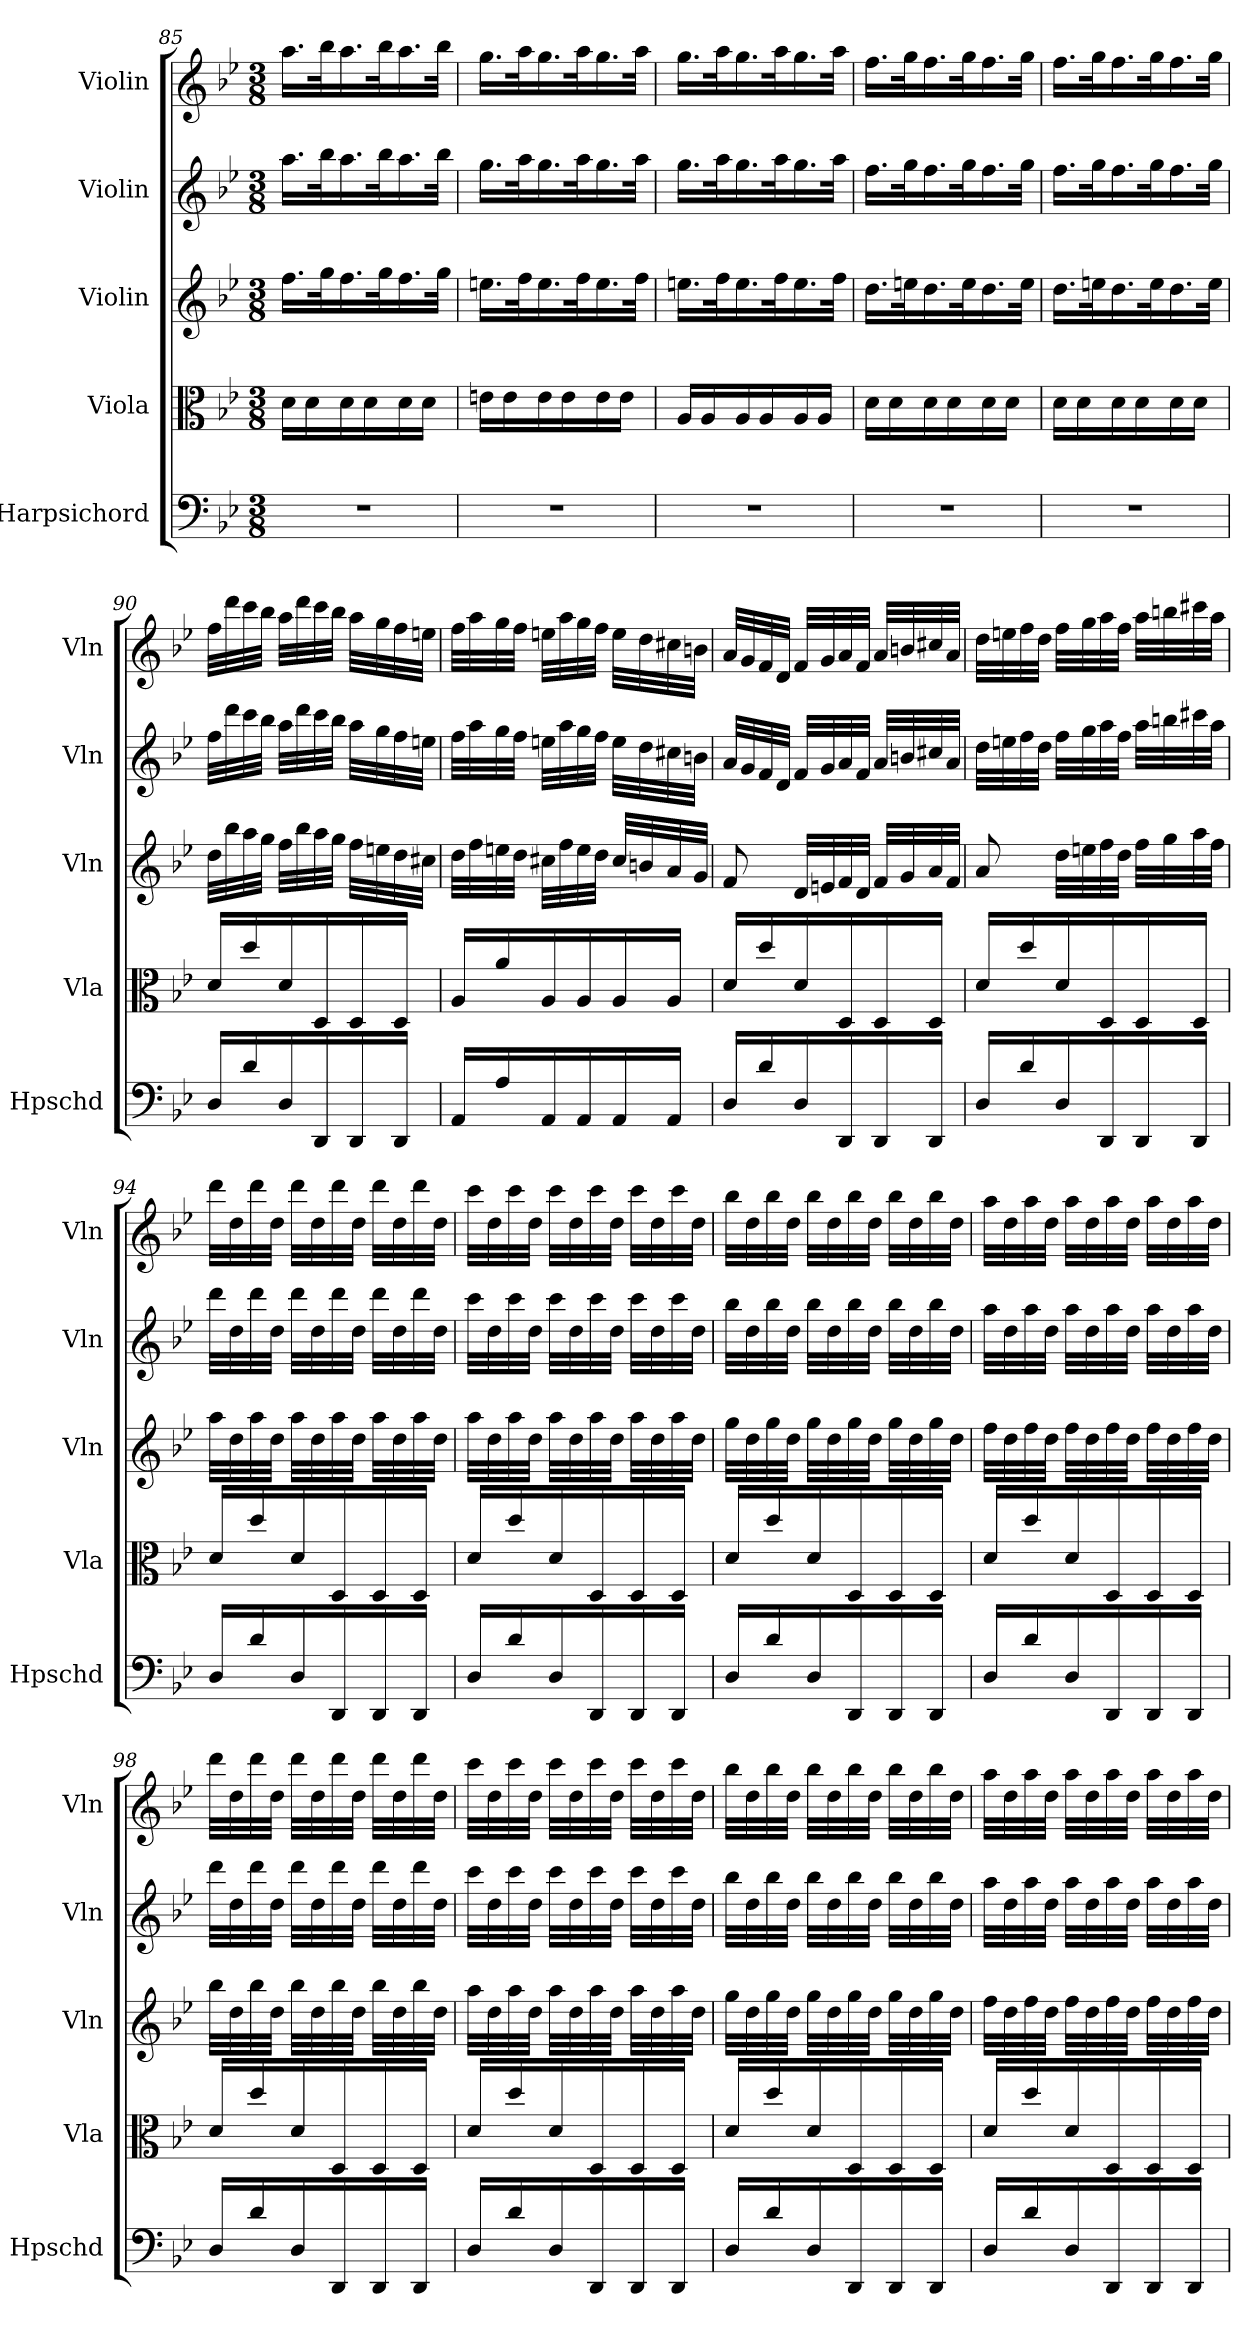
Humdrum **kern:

**kern	**kern	**kern	**kern	**kern
*part5	*part4	*part3	*part2	*part1
*staff5	*staff4	*staff3	*staff2	*staff1
*I"Harpsichord	*I"Viola	*I"Violin	*I"Violin	*I"Violin
*I'Hpschd	*I'Vla	*I'Vln	*I'Vln	*I'Vln
*clefF4	*clefC3	*clefG2	*clefG2	*clefG2
*k[b-e-]	*k[b-e-]	*k[b-e-]	*k[b-e-]	*k[b-e-]
*g:	*g:	*g:	*g:	*g:
*M3/8	*M3/8	*M3/8	*M3/8	*M3/8
=85	=85	=85	=85	=85
4.r	16d\LL	16.ff\LL	16.aa\LL	16.aa\LL
.	16d\	.	.	.
.	.	32gg\K	32bb-\K	32bb-\K
.	16d\	16.ff\	16.aa\	16.aa\
.	16d\	.	.	.
.	.	32gg\K	32bb-\K	32bb-\K
.	16d\	16.ff\	16.aa\	16.aa\
.	16d\JJ	.	.	.
.	.	32gg\JJk	32bb-\JJk	32bb-\JJk
=86	=86	=86	=86	=86
4.r	16en\LL	16.een\LL	16.gg\LL	16.gg\LL
.	16e\	.	.	.
.	.	32ff\K	32aa\K	32aa\K
.	16e\	16.ee\	16.gg\	16.gg\
.	16e\	.	.	.
.	.	32ff\K	32aa\K	32aa\K
.	16e\	16.ee\	16.gg\	16.gg\
.	16e\JJ	.	.	.
.	.	32ff\JJk	32aa\JJk	32aa\JJk
=87	=87	=87	=87	=87
4.r	16A/LL	16.een\LL	16.gg\LL	16.gg\LL
.	16A/	.	.	.
.	.	32ff\K	32aa\K	32aa\K
.	16A/	16.ee\	16.gg\	16.gg\
.	16A/	.	.	.
.	.	32ff\K	32aa\K	32aa\K
.	16A/	16.ee\	16.gg\	16.gg\
.	16A/JJ	.	.	.
.	.	32ff\JJk	32aa\JJk	32aa\JJk
=88	=88	=88	=88	=88
4.r	16d\LL	16.dd\LL	16.ff\LL	16.ff\LL
.	16d\	.	.	.
.	.	32een\K	32gg\K	32gg\K
.	16d\	16.dd\	16.ff\	16.ff\
.	16d\	.	.	.
.	.	32ee\K	32gg\K	32gg\K
.	16d\	16.dd\	16.ff\	16.ff\
.	16d\JJ	.	.	.
.	.	32ee\JJk	32gg\JJk	32gg\JJk
=89	=89	=89	=89	=89
4.r	16d\LL	16.dd\LL	16.ff\LL	16.ff\LL
.	16d\	.	.	.
.	.	32een\K	32gg\K	32gg\K
.	16d\	16.dd\	16.ff\	16.ff\
.	16d\	.	.	.
.	.	32ee\K	32gg\K	32gg\K
.	16d\	16.dd\	16.ff\	16.ff\
.	16d\JJ	.	.	.
.	.	32ee\JJk	32gg\JJk	32gg\JJk
=90	=90	=90	=90	=90
16D/LL	16d/LL	32dd\LLL	32ff\LLL	32ff\LLL
.	.	32bb-\	32ddd\	32ddd\
16d/	16dd/	32aa\	32ccc\	32ccc\
.	.	32gg\JJJ	32bb-\JJJ	32bb-\JJJ
16D/	16d/	32ff\LLL	32aa\LLL	32aa\LLL
.	.	32bb-\	32ddd\	32ddd\
16DD/	16D/	32aa\	32ccc\	32ccc\
.	.	32gg\JJJ	32bb-\JJJ	32bb-\JJJ
16DD/	16D/	32ff\LLL	32aa\LLL	32aa\LLL
.	.	32een\	32gg\	32gg\
16DD/JJ	16D/JJ	32dd\	32ff\	32ff\
.	.	32cc#X\JJJ	32een\JJJ	32een\JJJ
=91	=91	=91	=91	=91
16AA/LL	16A/LL	32dd\LLL	32ff\LLL	32ff\LLL
.	.	32ff\	32aa\	32aa\
16A/	16a/	32een\	32gg\	32gg\
.	.	32dd\JJJ	32ff\JJJ	32ff\JJJ
16AA/	16A/	32cc#X\LLL	32een\LLL	32een\LLL
.	.	32ff\	32aa\	32aa\
16AA/	16A/	32ee\	32gg\	32gg\
.	.	32dd\JJJ	32ff\JJJ	32ff\JJJ
16AA/	16A/	32cc#/LLL	32ee\LLL	32ee\LLL
.	.	32bn/	32dd\	32dd\
16AA/JJ	16A/JJ	32a/	32cc#X\	32cc#X\
.	.	32g/JJJ	32bn\JJJ	32bn\JJJ
=92	=92	=92	=92	=92
16D/LL	16d/LL	8f/	32a/LLL	32a/LLL
.	.	.	32g/	32g/
16d/	16dd/	.	32f/	32f/
.	.	.	32d/JJJ	32d/JJJ
16D/	16d/	32d/LLL	32f/LLL	32f/LLL
.	.	32en/	32g/	32g/
16DD/	16D/	32f/	32a/	32a/
.	.	32d/JJJ	32f/JJJ	32f/JJJ
16DD/	16D/	32f/LLL	32a/LLL	32a/LLL
.	.	32g/	32bn/	32bn/
16DD/JJ	16D/JJ	32a/	32cc#X/	32cc#X/
.	.	32f/JJJ	32a/JJJ	32a/JJJ
=93	=93	=93	=93	=93
16D/LL	16d/LL	8a/	32dd\LLL	32dd\LLL
.	.	.	32een\	32een\
16d/	16dd/	.	32ff\	32ff\
.	.	.	32dd\JJJ	32dd\JJJ
16D/	16d/	32dd\LLL	32ff\LLL	32ff\LLL
.	.	32een\	32gg\	32gg\
16DD/	16D/	32ff\	32aa\	32aa\
.	.	32dd\JJJ	32ff\JJJ	32ff\JJJ
16DD/	16D/	32ff\LLL	32aa\LLL	32aa\LLL
.	.	32gg\	32bbn\	32bbn\
16DD/JJ	16D/JJ	32aa\	32ccc#X\	32ccc#X\
.	.	32ff\JJJ	32aa\JJJ	32aa\JJJ
=94	=94	=94	=94	=94
16D/LL	16d/LL	32aa\LLL	32ddd\LLL	32ddd\LLL
.	.	32dd\	32dd\	32dd\
16d/	16dd/	32aa\	32ddd\	32ddd\
.	.	32dd\JJJ	32dd\JJJ	32dd\JJJ
16D/	16d/	32aa\LLL	32ddd\LLL	32ddd\LLL
.	.	32dd\	32dd\	32dd\
16DD/	16D/	32aa\	32ddd\	32ddd\
.	.	32dd\JJJ	32dd\JJJ	32dd\JJJ
16DD/	16D/	32aa\LLL	32ddd\LLL	32ddd\LLL
.	.	32dd\	32dd\	32dd\
16DD/JJ	16D/JJ	32aa\	32ddd\	32ddd\
.	.	32dd\JJJ	32dd\JJJ	32dd\JJJ
=95	=95	=95	=95	=95
16D/LL	16d/LL	32aa\LLL	32ccc\LLL	32ccc\LLL
.	.	32dd\	32dd\	32dd\
16d/	16dd/	32aa\	32ccc\	32ccc\
.	.	32dd\JJJ	32dd\JJJ	32dd\JJJ
16D/	16d/	32aa\LLL	32ccc\LLL	32ccc\LLL
.	.	32dd\	32dd\	32dd\
16DD/	16D/	32aa\	32ccc\	32ccc\
.	.	32dd\JJJ	32dd\JJJ	32dd\JJJ
16DD/	16D/	32aa\LLL	32ccc\LLL	32ccc\LLL
.	.	32dd\	32dd\	32dd\
16DD/JJ	16D/JJ	32aa\	32ccc\	32ccc\
.	.	32dd\JJJ	32dd\JJJ	32dd\JJJ
=96	=96	=96	=96	=96
16D/LL	16d/LL	32gg\LLL	32bb-\LLL	32bb-\LLL
.	.	32dd\	32dd\	32dd\
16d/	16dd/	32gg\	32bb-\	32bb-\
.	.	32dd\JJJ	32dd\JJJ	32dd\JJJ
16D/	16d/	32gg\LLL	32bb-\LLL	32bb-\LLL
.	.	32dd\	32dd\	32dd\
16DD/	16D/	32gg\	32bb-\	32bb-\
.	.	32dd\JJJ	32dd\JJJ	32dd\JJJ
16DD/	16D/	32gg\LLL	32bb-\LLL	32bb-\LLL
.	.	32dd\	32dd\	32dd\
16DD/JJ	16D/JJ	32gg\	32bb-\	32bb-\
.	.	32dd\JJJ	32dd\JJJ	32dd\JJJ
=97	=97	=97	=97	=97
16D/LL	16d/LL	32ff\LLL	32aa\LLL	32aa\LLL
.	.	32dd\	32dd\	32dd\
16d/	16dd/	32ff\	32aa\	32aa\
.	.	32dd\JJJ	32dd\JJJ	32dd\JJJ
16D/	16d/	32ff\LLL	32aa\LLL	32aa\LLL
.	.	32dd\	32dd\	32dd\
16DD/	16D/	32ff\	32aa\	32aa\
.	.	32dd\JJJ	32dd\JJJ	32dd\JJJ
16DD/	16D/	32ff\LLL	32aa\LLL	32aa\LLL
.	.	32dd\	32dd\	32dd\
16DD/JJ	16D/JJ	32ff\	32aa\	32aa\
.	.	32dd\JJJ	32dd\JJJ	32dd\JJJ
=98	=98	=98	=98	=98
16D/LL	16d/LL	32bb-\LLL	32ddd\LLL	32ddd\LLL
.	.	32dd\	32dd\	32dd\
16d/	16dd/	32bb-\	32ddd\	32ddd\
.	.	32dd\JJJ	32dd\JJJ	32dd\JJJ
16D/	16d/	32bb-\LLL	32ddd\LLL	32ddd\LLL
.	.	32dd\	32dd\	32dd\
16DD/	16D/	32bb-\	32ddd\	32ddd\
.	.	32dd\JJJ	32dd\JJJ	32dd\JJJ
16DD/	16D/	32bb-\LLL	32ddd\LLL	32ddd\LLL
.	.	32dd\	32dd\	32dd\
16DD/JJ	16D/JJ	32bb-\	32ddd\	32ddd\
.	.	32dd\JJJ	32dd\JJJ	32dd\JJJ
=99	=99	=99	=99	=99
16D/LL	16d/LL	32aa\LLL	32ccc\LLL	32ccc\LLL
.	.	32dd\	32dd\	32dd\
16d/	16dd/	32aa\	32ccc\	32ccc\
.	.	32dd\JJJ	32dd\JJJ	32dd\JJJ
16D/	16d/	32aa\LLL	32ccc\LLL	32ccc\LLL
.	.	32dd\	32dd\	32dd\
16DD/	16D/	32aa\	32ccc\	32ccc\
.	.	32dd\JJJ	32dd\JJJ	32dd\JJJ
16DD/	16D/	32aa\LLL	32ccc\LLL	32ccc\LLL
.	.	32dd\	32dd\	32dd\
16DD/JJ	16D/JJ	32aa\	32ccc\	32ccc\
.	.	32dd\JJJ	32dd\JJJ	32dd\JJJ
=100	=100	=100	=100	=100
16D/LL	16d/LL	32gg\LLL	32bb-\LLL	32bb-\LLL
.	.	32dd\	32dd\	32dd\
16d/	16dd/	32gg\	32bb-\	32bb-\
.	.	32dd\JJJ	32dd\JJJ	32dd\JJJ
16D/	16d/	32gg\LLL	32bb-\LLL	32bb-\LLL
.	.	32dd\	32dd\	32dd\
16DD/	16D/	32gg\	32bb-\	32bb-\
.	.	32dd\JJJ	32dd\JJJ	32dd\JJJ
16DD/	16D/	32gg\LLL	32bb-\LLL	32bb-\LLL
.	.	32dd\	32dd\	32dd\
16DD/JJ	16D/JJ	32gg\	32bb-\	32bb-\
.	.	32dd\JJJ	32dd\JJJ	32dd\JJJ
=101	=101	=101	=101	=101
16D/LL	16d/LL	32ff\LLL	32aa\LLL	32aa\LLL
.	.	32dd\	32dd\	32dd\
16d/	16dd/	32ff\	32aa\	32aa\
.	.	32dd\JJJ	32dd\JJJ	32dd\JJJ
16D/	16d/	32ff\LLL	32aa\LLL	32aa\LLL
.	.	32dd\	32dd\	32dd\
16DD/	16D/	32ff\	32aa\	32aa\
.	.	32dd\JJJ	32dd\JJJ	32dd\JJJ
16DD/	16D/	32ff\LLL	32aa\LLL	32aa\LLL
.	.	32dd\	32dd\	32dd\
16DD/JJ	16D/JJ	32ff\	32aa\	32aa\
.	.	32dd\JJJ	32dd\JJJ	32dd\JJJ
=	=	=	=	=
*-	*-	*-	*-	*-
